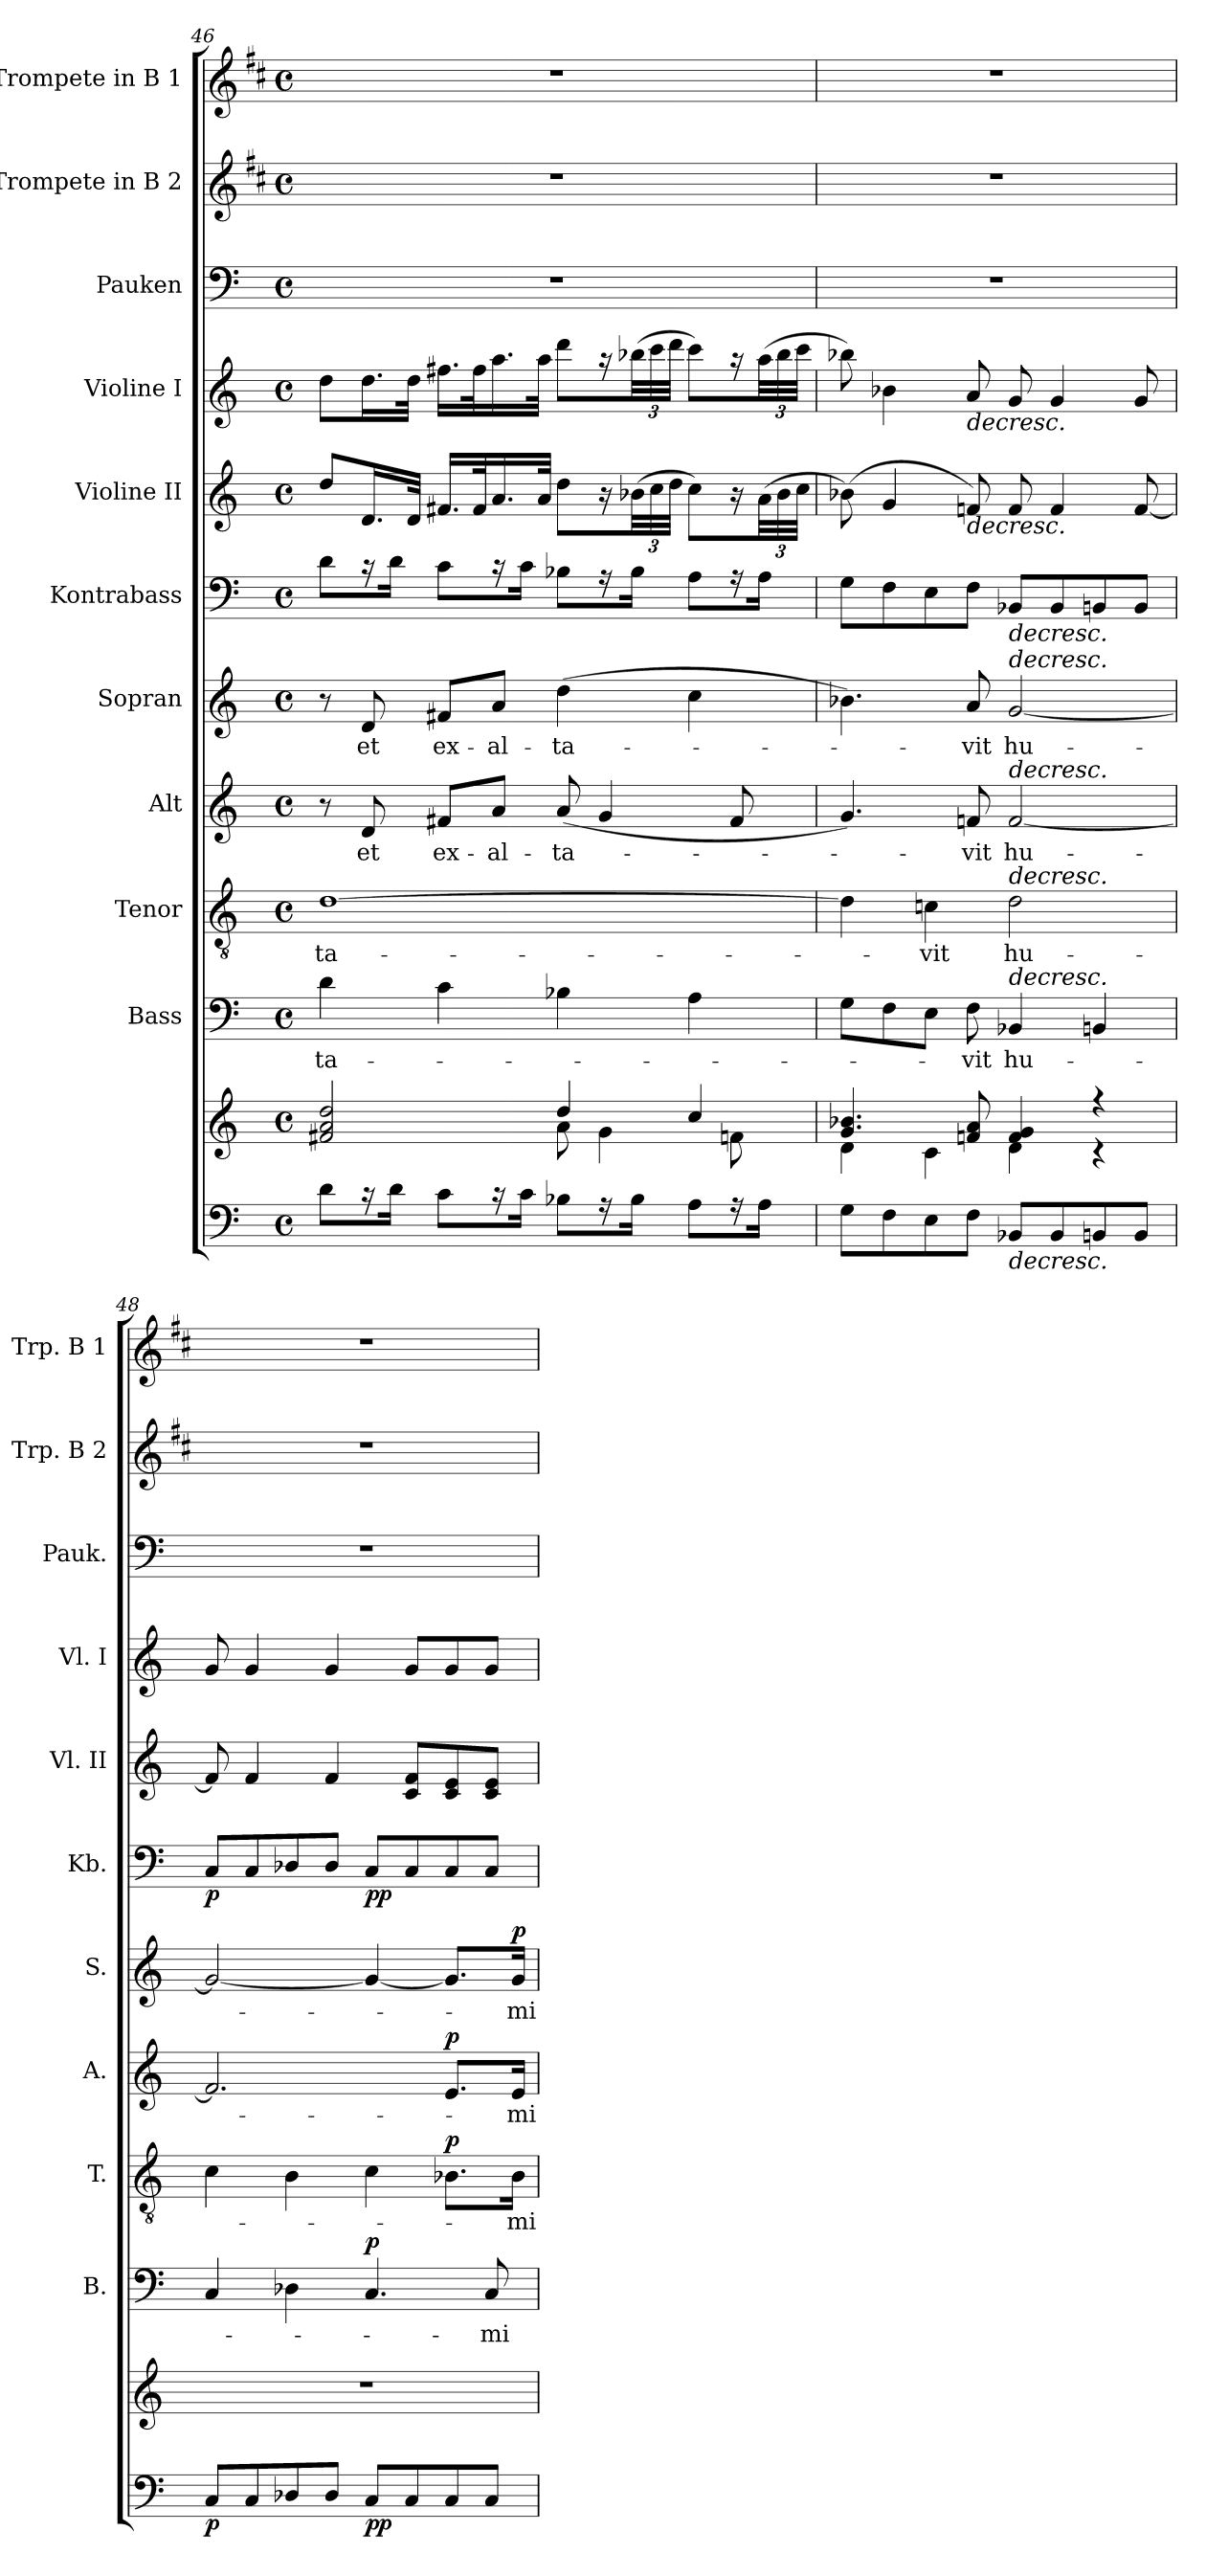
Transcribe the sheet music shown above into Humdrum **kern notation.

**kern	**kern	**dynam	**kern	**text	**dynam	**kern	**text	**dynam	**kern	**text	**dynam	**kern	**text	**dynam	**kern	**dynam	**kern	**kern	**kern	**kern	**kern
*part11	*part11	*part11	*part10	*part10	*part10	*part9	*part9	*part9	*part8	*part8	*part8	*part7	*part7	*part7	*part6	*part6	*part5	*part4	*part3	*part2	*part1
*staff12	*staff11	*staff11/12	*staff10	*staff10	*staff10	*staff9	*staff9	*staff9	*staff8	*staff8	*staff8	*staff7	*staff7	*staff7	*staff6	*staff6	*staff5	*staff4	*staff3	*staff2	*staff1
*	*	*	*I"Bass	*	*	*I"Tenor	*	*	*I"Alt	*	*	*I"Sopran	*	*	*I"Kontrabass	*	*I"Violine II	*I"Violine I	*I"Pauken	*I"Trompete in B 2	*I"Trompete in B 1
*	*	*	*I'B.	*	*	*I'T.	*	*	*I'A.	*	*	*I'S.	*	*	*I'Kb.	*	*I'Vl. II	*I'Vl. I	*I'Pauk.	*I'Trp. B 2	*I'Trp. B 1
!!LO:PB:g=z
*clefF4	*clefG2	*	*clefF4	*	*	*clefGv2	*	*	*clefG2	*	*	*clefG2	*	*	*clefF4	*	*clefG2	*clefG2	*clefF4	*clefG2	*clefG2
*	*	*	*	*	*	*	*	*	*	*	*	*	*	*	*ITrd7c12	*	*	*	*	*ITrd1c2	*ITrd1c2
*k[]	*k[]	*	*k[]	*	*	*k[]	*	*	*k[]	*	*	*k[]	*	*	*k[]	*	*k[]	*k[]	*k[]	*k[]	*k[]
*C:	*C:	*	*C:	*	*	*C:	*	*	*C:	*	*	*C:	*	*	*C:	*	*C:	*C:	*C:	*C:	*C:
*M4/4	*M4/4	*	*M4/4	*	*	*M4/4	*	*	*M4/4	*	*	*M4/4	*	*	*M4/4	*	*M4/4	*M4/4	*M4/4	*M4/4	*M4/4
*met(c)	*met(c)	*	*met(c)	*	*	*met(c)	*	*	*met(c)	*	*	*met(c)	*	*	*met(c)	*	*met(c)	*met(c)	*met(c)	*met(c)	*met(c)
=46	=46	=46	=46	=46	=46	=46	=46	=46	=46	=46	=46	=46	=46	=46	=46	=46	=46	=46	=46	=46	=46
*	*^	*	*	*	*	*	*	*	*	*	*	*	*	*	*	*	*	*	*	*	*
!	!	!	!	!	!LO:LY:b	!	!	!LO:LY:b	!	!	!	!	!	!	!	!	!	!	!	!	!	!
8d\L	2f#X/ 2a/ 2dd/	2ryy	.	4d\	-ta-	.	[1d	-ta-	.	8r	.	.	8r	.	.	8D\L	.	8dd/L	8dd\L	1r	1r	1r
!	!	!	!	!	!	!	!	!	!	!	!LO:LY:b	!	!	!LO:LY:b	!	!	!	!	!	!	!	!
16r	.	.	.	.	.	.	.	.	.	8d/	et	.	8d/	et	.	16r	.	16.d/L	16.dd\L	.	.	.
16d\Jk	.	.	.	.	.	.	.	.	.	.	.	.	.	.	.	16D\Jk	.	.	.	.	.	.
.	.	.	.	.	.	.	.	.	.	.	.	.	.	.	.	.	.	32d/JJk	32dd\JJk	.	.	.
!	!	!	!	!	!	!	!	!	!	!	!LO:LY:b	!	!	!LO:LY:b	!	!	!	!	!	!	!	!
8c\L	.	.	.	4c\	.	.	.	.	.	8f#X/L	ex-	.	8f#X/L	ex-	.	8C\L	.	16.f#X/LL	16.ff#X\LL	.	.	.
.	.	.	.	.	.	.	.	.	.	.	.	.	.	.	.	.	.	32f#/k	32ff#\k	.	.	.
!	!	!	!	!	!	!	!	!	!	!	!LO:LY:b	!	!	!LO:LY:b	!	!	!	!	!	!	!	!
16r	.	.	.	.	.	.	.	.	.	8a/J	-al-	.	8a/J	-al-	.	16r	.	16.a/	16.aa\	.	.	.
16c\Jk	.	.	.	.	.	.	.	.	.	.	.	.	.	.	.	16C\Jk	.	.	.	.	.	.
.	.	.	.	.	.	.	.	.	.	.	.	.	.	.	.	.	.	32a/JJk	32aa\JJk	.	.	.
!	!	!	!	!	!	!	!	!	!	!	!LO:LY:b	!	!	!LO:LY:b	!	!	!	!	!	!	!	!
8B-X\L	4dd/	8a\	.	4B-X\	.	.	.	.	.	(<8a/	-ta-	.	(>4dd\	-ta-	.	8BB-X\L	.	8dd\L	8ddd\L	.	.	.
16r	.	4g\	.	.	.	.	.	.	.	4g/	.	.	.	.	.	16r	.	16r	16r	.	.	.
16B-\Jk	.	.	.	.	.	.	.	.	.	.	.	.	.	.	.	16BB-\Jk	.	(>48b-X\LL	(>48bb-X\LL	.	.	.
.	.	.	.	.	.	.	.	.	.	.	.	.	.	.	.	.	.	48cc\	48ccc\	.	.	.
.	.	.	.	.	.	.	.	.	.	.	.	.	.	.	.	.	.	48dd\JJJ	48ddd\JJJ	.	.	.
8A\L	4cc/	.	.	4A\	.	.	.	.	.	.	.	.	4cc\	.	.	8AA\L	.	8cc\L)	8ccc\L)	.	.	.
16r	.	8f\	.	.	.	.	.	.	.	8f#/	.	.	.	.	.	16r	.	16r	16r	.	.	.
16A\Jk	.	.	.	.	.	.	.	.	.	.	.	.	.	.	.	16AA\Jk	.	(>48a\LL	(>48aa\LL	.	.	.
.	.	.	.	.	.	.	.	.	.	.	.	.	.	.	.	.	.	48b-\	48bb-\	.	.	.
.	.	.	.	.	.	.	.	.	.	.	.	.	.	.	.	.	.	48cc\JJJ	48ccc\JJJ	.	.	.
=47	=47	=47	=47	=47	=47	=47	=47	=47	=47	=47	=47	=47	=47	=47	=47	=47	=47	=47	=47	=47	=47	=47
8G\L	4.g/ 4.b-X/	4d\	.	8G\L	.	.	4d\]	.	.	4.g/)	.	.	4.b-X\)	.	.	8GG\L	.	(>8b-X\)	8bb-X\)	1r	1r	1r
8F\	.	.	.	8F\	.	.	.	.	.	.	.	.	.	.	.	8FF\	.	4g/	4b-X\	.	.	.
!	!	!	!	!	!	!	!	!LO:LY:b	!	!	!	!	!	!	!	!	!	!	!	!	!	!
8E\	.	4c\	.	8E\J	.	.	4cn\	-vit	.	.	.	.	.	.	.	8EE\	.	.	.	.	.	.
!	!	!	!	!	!	!	!	!	!	!	!	!	!	!	!	!	!	!	!LO:TX:b:i:t=decresc.	!	!	!
!	!	!	!	!	!	!	!	!	!	!	!	!	!	!	!	!	!	!LO:TX:b:i:t=decresc.	!	!	!	!
!	!	!	!	!	!LO:LY:b	!	!	!	!	!	!LO:LY:b	!	!	!LO:LY:b	!	!	!	!	!	!	!	!
8F\J	8fn/ 8a/	.	.	8F\	-vit	.	.	.	.	8fn/	-vit	.	8a/	-vit	.	8FF\J	.	8fn/)	8a/	.	.	.
!	!	!	!	!	!	!	!	!	!	!	!	!	!	!	!	!LO:TX:b:i:t=decresc.	!	!	!	!	!	!
!	!	!	!	!	!	!	!	!	!	!	!	!	!LO:TX:a:i:t=decresc.	!	!	!	!	!	!	!	!	!
!	!	!	!	!	!	!	!	!	!	!LO:TX:a:i:t=decresc.	!	!	!	!	!	!	!	!	!	!	!	!
!	!	!	!	!	!	!	!LO:TX:a:i:t=decresc.	!	!	!	!	!	!	!	!	!	!	!	!	!	!	!
!	!	!	!	!LO:TX:a:i:t=decresc.	!	!	!	!	!	!	!	!	!	!	!	!	!	!	!	!	!	!
!LO:TX:b:i:t=decresc.	!	!	!	!	!	!	!	!	!	!	!	!	!	!	!	!	!	!	!	!	!	!
!	!	!	!	!	!LO:LY:b	!	!	!LO:LY:b	!	!	!LO:LY:b	!	!	!LO:LY:b	!	!	!	!	!	!	!	!
8BB-X/L	4f/ 4g/	4d\	.	4BB-X/	hu-	.	2d\	hu-	.	[2f/	hu-	.	[2g/	hu-	.	8BBB-X/L	.	8f/	8g/	.	.	.
8BB-/	.	.	.	.	.	.	.	.	.	.	.	.	.	.	.	8BBB-/	.	4f/	4g/	.	.	.
8BBn/	4r	4r	.	4BBn/	.	.	.	.	.	.	.	.	.	.	.	8BBBn/	.	.	.	.	.	.
8BB/J	.	.	.	.	.	.	.	.	.	.	.	.	.	.	.	8BBB/J	.	[8f/	8g/	.	.	.
*	*v	*v	*	*	*	*	*	*	*	*	*	*	*	*	*	*	*	*	*	*	*	*
=48	=48	=48	=48	=48	=48	=48	=48	=48	=48	=48	=48	=48	=48	=48	=48	=48	=48	=48	=48	=48	=48
!	!	!LO:DY:b=2	!	!	!	!	!	!	!	!	!	!	!	!	!	!LO:DY:b	!	!	!	!	!
8C/L	1r	p	4C/	.	.	4c\	.	.	2.f/]	.	.	2g/_	.	.	8CC/L	p	8f/]	8g/	1r	1r	1r
8C/	.	.	.	.	.	.	.	.	.	.	.	.	.	.	8CC/	.	4f/	4g/	.	.	.
8D-X/	.	.	4D-X\	.	.	4B\	.	.	.	.	.	.	.	.	8DD-X/	.	.	.	.	.	.
8D-/J	.	.	.	.	.	.	.	.	.	.	.	.	.	.	8DD-/J	.	4f/	4g/	.	.	.
!	!	!LO:DY:b=2	!	!	!LO:DY:a	!	!	!	!	!	!	!	!	!	!	!LO:DY:b	!	!	!	!	!
8C/L	.	pp	4.C/	.	p	4c\	.	.	.	.	.	4g/_	.	.	8CC/L	pp	.	.	.	.	.
8C/	.	.	.	.	.	.	.	.	.	.	.	.	.	.	8CC/	.	8c/ 8f/L	8g/L	.	.	.
!	!	!	!	!	!	!	!	!LO:DY:a	!	!	!LO:DY:a	!	!	!	!	!	!	!	!	!	!
8C/	.	.	.	.	.	8.B-X\L	.	p	8.e/L	.	p	8.g/L]	.	.	8CC/	.	8c/ 8e/	8g/	.	.	.
!	!	!	!	!LO:LY:b	!	!	!	!	!	!	!	!	!	!	!	!	!	!	!	!	!
8C/J	.	.	8C/	-mi-	.	.	.	.	.	.	.	.	.	.	8CC/J	.	8c/ 8e/J	8g/J	.	.	.
!	!	!	!	!	!	!	!LO:LY:b	!	!	!LO:LY:b	!	!	!LO:LY:b	!LO:DY:a	!	!	!	!	!	!	!
.	.	.	.	.	.	16B-\Jk	-mi-	.	16e/Jk	-mi-	.	16g/Jk	-mi-	p	.	.	.	.	.	.	.
=	=	=	=	=	=	=	=	=	=	=	=	=	=	=	=	=	=	=	=	=	=
*-	*-	*-	*-	*-	*-	*-	*-	*-	*-	*-	*-	*-	*-	*-	*-	*-	*-	*-	*-	*-	*-
